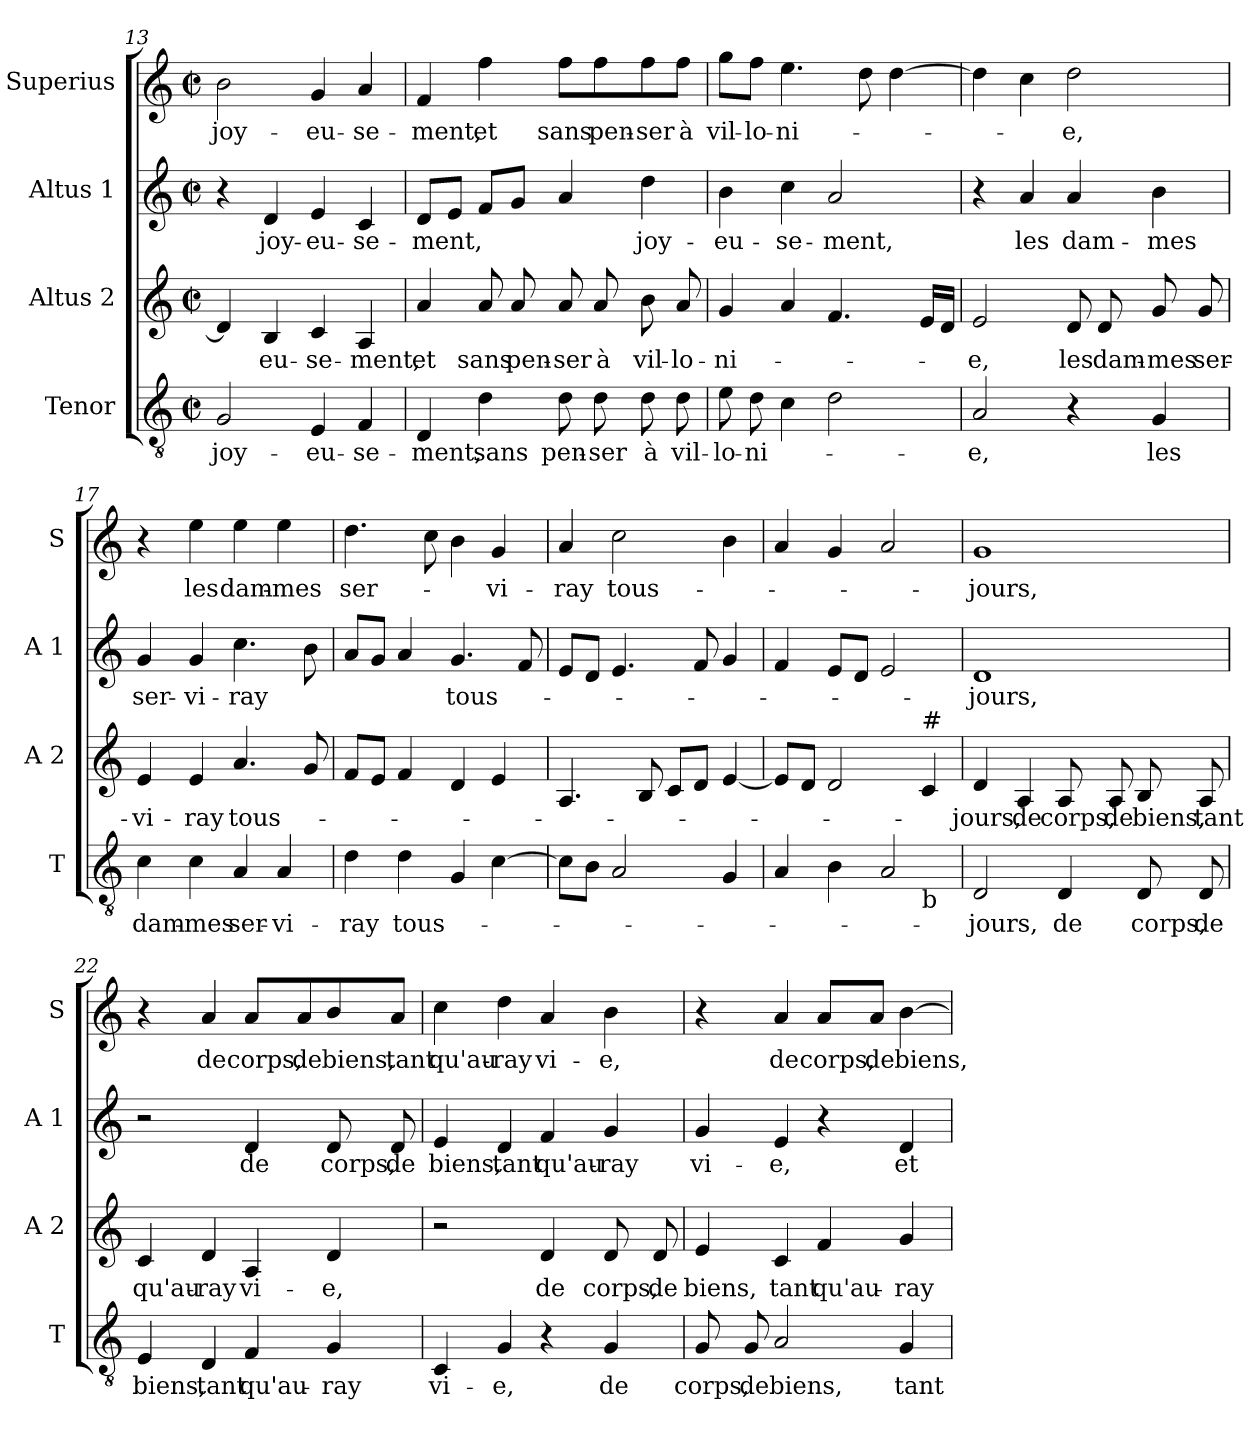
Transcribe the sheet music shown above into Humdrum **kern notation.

**kern	**text	**kern	**text	**kern	**text	**kern	**text
*part4	*part4	*part3	*part3	*part2	*part2	*part1	*part1
*staff4	*staff4	*staff3	*staff3	*staff2	*staff2	*staff1	*staff1
*I"Tenor	*	*I"Altus 2	*	*I"Altus 1	*	*I"Superius	*
*I'T	*	*I'A 2	*	*I'A 1	*	*I'S	*
!!LO:PB:g=z
*clefGv2	*	*clefG2	*	*clefG2	*	*clefG2	*
*k[]	*	*k[]	*	*k[]	*	*k[]	*
*C:	*	*C:	*	*C:	*	*C:	*
*M2/2	*	*M2/2	*	*M2/2	*	*M2/2	*
*met(c|)	*	*met(c|)	*	*met(c|)	*	*met(c|)	*
=13	=13	=13	=13	=13	=13	=13	=13
2G/	joy-	4d/]	.	4r	.	2b\	joy-
.	.	4B/	-eu-	4d/	joy-	.	.
4E/	-eu-	4c/	-se-	4e/	-eu-	4g/	-eu-
4F/	-se-	4A/	-ment,	4c/	-se-	4a/	-se-
=14	=14	=14	=14	=14	=14	=14	=14
4D/	-ment,	4a/	et	8d/L	-ment,	4f/	-ment,
.	.	.	.	8e/J	.	.	.
4d\	sans	8a/	sans	8f/L	.	4ff\	et
.	.	8a/	pen-	8g/J	.	.	.
8d\	pen-	8a/	-ser	4a/	.	8ff\L	sans
8d\	-ser	8a/	à	.	.	8ff\	pen-
8d\	à	8b\	vil-	4dd\	joy-	8ff\	-ser
8d\	vil-	8a/	-lo-	.	.	8ff\J	à
=15	=15	=15	=15	=15	=15	=15	=15
8e\	-lo-	4g/	-ni-	4b\	-eu-	8gg\L	vil-
8d\	-ni-	.	.	.	.	8ff\J	-lo-
4c\	.	4a/	.	4cc\	-se-	4.ee\	-ni-
2d\	.	4.f/	.	2a/	-ment,	.	.
.	.	.	.	.	.	8dd\	.
.	.	.	.	.	.	[4dd\	.
.	.	16e/LL	.	.	.	.	.
.	.	16d/JJ	.	.	.	.	.
=16	=16	=16	=16	=16	=16	=16	=16
2A/	-e,	2e/	-e,	4r	.	4dd\]	.
.	.	.	.	4a/	les	4cc\	.
4r	.	8d/	les	4a/	dam-	2dd\	-e,
.	.	8d/	dam-	.	.	.	.
4G/	les	8g/	-mes	4b\	-mes	.	.
.	.	8g/	ser-	.	.	.	.
!!LO:LB:g=z
=17	=17	=17	=17	=17	=17	=17	=17
4c\	dam-	4e/	-vi-	4g/	ser-	4r	.
4c\	-mes	4e/	-ray	4g/	-vi-	4ee\	les
4A/	ser-	4.a/	tous-	4.cc\	-ray	4ee\	dam-
4A/	-vi-	.	.	.	.	4ee\	-mes
.	.	8g/	.	8b\	.	.	.
=18	=18	=18	=18	=18	=18	=18	=18
4d\	-ray	8f/L	.	8a/L	.	4.dd\	ser-
.	.	8e/J	.	8g/J	.	.	.
4d\	tous-	4f/	.	4a/	.	.	.
.	.	.	.	.	.	8cc\	.
4G/	.	4d/	.	4.g/	tous-	4b\	.
[4c\	.	4e/	.	.	.	4g/	-vi-
.	.	.	.	8f/	.	.	.
=19	=19	=19	=19	=19	=19	=19	=19
8c\L]	.	4.A/	.	8e/L	.	4a/	-ray
8B\J	.	.	.	8d/J	.	.	.
2A/	.	.	.	4.e/	.	2cc\	tous-
.	.	8B/	.	.	.	.	.
.	.	8c/L	.	.	.	.	.
.	.	8d/J	.	8f/	.	.	.
4G/	.	[4e/	.	4g/	.	4b\	.
=20	=20	=20	=20	=20	=20	=20	=20
*^	*	*	*	*	*	*	*
4A/	2.ryy	.	8e/L]	.	4f/	.	4a/	.
.	.	.	8d/J	.	.	.	.	.
4B\	.	.	2d/	.	8e/L	.	4g/	.
.	.	.	.	.	8d/J	.	.	.
2A/	.	.	.	.	2e/	.	2a/	.
!	!	!	!LO:TX:a:t=#	!	!	!	!	!
!	!LO:TX:b:t=b	!	!	!	!	!	!	!
.	4ryy	.	4c/	.	.	.	.	.
*v	*v	*	*	*	*	*	*	*
!!LO:LB:g=z
=21	=21	=21	=21	=21	=21	=21	=21
2D/	-jours,	4d/	-jours,	1d	-jours,	1g	-jours,
.	.	4A/	de	.	.	.	.
4D/	de	8A/	corps,	.	.	.	.
.	.	8A/	de	.	.	.	.
8D/	corps,	8B/	biens,	.	.	.	.
8D/	de	8A/	tant	.	.	.	.
=22	=22	=22	=22	=22	=22	=22	=22
4E/	biens,	4c/	qu'au-	2r	.	4r	.
4D/	tant	4d/	-ray	.	.	4a/	de
4F/	qu'au-	4A/	vi-	4d/	de	8a/L	corps,
.	.	.	.	.	.	8a/	de
4G/	-ray	4d/	-e,	8d/	corps,	8b/	biens,
.	.	.	.	8d/	de	8a/J	tant
=23	=23	=23	=23	=23	=23	=23	=23
4C/	vi-	2r	.	4e/	biens,	4cc\	qu'au-
4G/	-e,	.	.	4d/	tant	4dd\	-ray
4r	.	4d/	de	4f/	qu'au-	4a/	vi-
4G/	de	8d/	corps,	4g/	-ray	4b\	-e,
.	.	8d/	de	.	.	.	.
=24	=24	=24	=24	=24	=24	=24	=24
8G/	corps,	4e/	biens,	4g/	vi-	4r	.
8G/	de	.	.	.	.	.	.
2A/	biens,	4c/	tant	4e/	-e,	4a/	de
.	.	4f/	qu'au-	4r	.	8a/L	corps,
.	.	.	.	.	.	8a/J	de
4G/	tant	4g/	-ray	4d/	et-	[4b\	biens,
=	=	=	=	=	=	=	=
*-	*-	*-	*-	*-	*-	*-	*-
